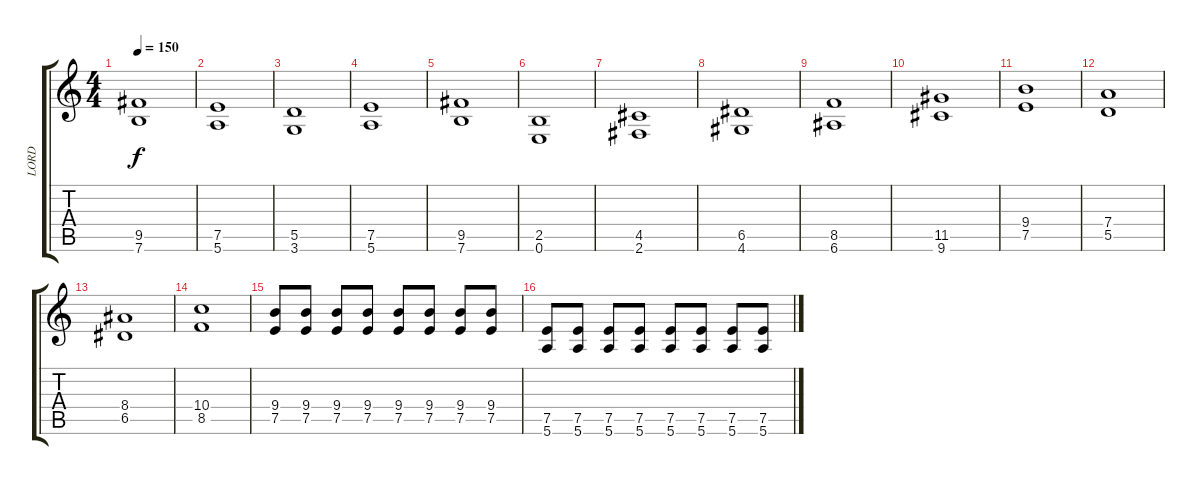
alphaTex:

\track ("LORD" "LORD") {instrument distortionguitar}
\staff {score tabs}
\tuning (E4 B3 G3 D3 A2 E2) {hide}
\ts (4 4)
\tempo 150
\clef g2
\ks c
(9.5 7.6).1{dy f} |
(7.5 5.6).1 |
(5.5 3.6).1 |
(7.5 5.6).1 |
(9.5 7.6).1 |
(2.5 0.6).1 |
(4.5 2.6).1 |
(6.5 4.6).1 |
(8.5 6.6).1 |
(11.5 9.6).1 |
(9.4 7.5).1 |
(7.4 5.5).1 |
(8.4 6.5).1 |
(10.4 8.5).1 |
(9.4 7.5).8 (9.4 7.5).8 (9.4 7.5).8 (9.4 7.5).8 (9.4 7.5).8 (9.4 7.5).8 (9.4 7.5).8 (9.4 7.5).8 |
(7.5 5.6).8 (7.5 5.6).8 (7.5 5.6).8 (7.5 5.6).8 (7.5 5.6).8 (7.5 5.6).8 (7.5 5.6).8 (7.5 5.6).8
